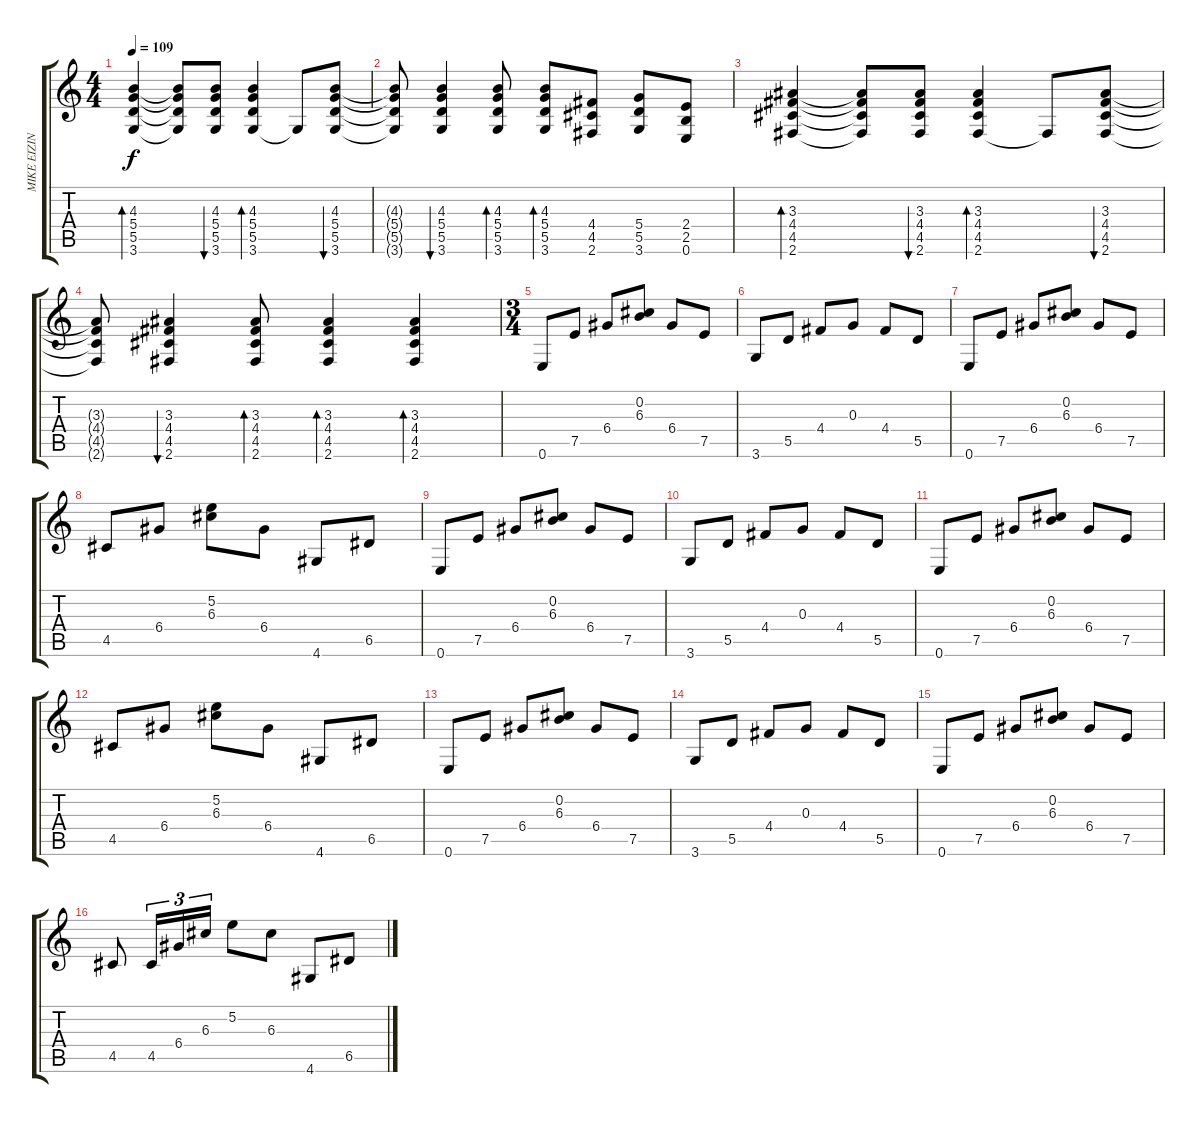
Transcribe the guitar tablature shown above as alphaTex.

\track ("MIKE EIZINGER" "MIKE EIZIN") {instrument electricguitarjazz}
\staff {score tabs}
\tuning (E4 B3 G3 D3 A2 E2) {hide}
\ts (4 4)
\tempo 109
\clef g2
\ks c
(4.3 5.4 5.5 3.6).4{bd 120 dy f} (4.3{t} 5.4{t} 5.5{t} 3.6{t}).8 (4.3 5.4 5.5 3.6).8{bu 60} (4.3 5.4 5.5 3.6).4{bd 120} 3.6{t}.8 (4.3 5.4 5.5 3.6).8{bu 120} |
(4.3{t} 5.4{t} 5.5{t} 3.6{t}).8 (4.3 5.4 5.5 3.6).4{bu 120} (4.3 5.4 5.5 3.6).8{bd 120} (4.3 5.4 5.5 3.6).8{bd 120} (4.4 4.5 2.6).8 (5.4 5.5 3.6).8 (2.4 2.5 0.6).8 |
(3.3 4.4 4.5 2.6).4{bd 120} (3.3{t} 4.4{t} 4.5{t} 2.6{t}).8 (3.3 4.4 4.5 2.6).8{bu 60} (3.3 4.4 4.5 2.6).4{bd 120} 2.6{t}.8 (3.3 4.4 4.5 2.6).8{bu 120} |
(3.3{t} 4.4{t} 4.5{t} 2.6{t}).8 (3.3 4.4 4.5 2.6).4{bu 120} (3.3 4.4 4.5 2.6).8{bd 120} (3.3 4.4 4.5 2.6).4{bd 120} (3.3 4.4 4.5 2.6).4{bd 240} |
\ts (3 4)
0.6.8 7.5.8 6.4.8 (0.2 6.3).8 6.4.8 7.5.8 |
3.6.8 5.5.8 4.4.8 0.3.8 4.4.8 5.5.8 |
0.6.8 7.5.8 6.4.8 (0.2 6.3).8 6.4.8 7.5.8 |
4.5.8 6.4.8 (5.2 6.3).8 6.4.8 4.6.8 6.5.8 |
0.6.8 7.5.8 6.4.8 (0.2 6.3).8 6.4.8 7.5.8 |
3.6.8 5.5.8 4.4.8 0.3.8 4.4.8 5.5.8 |
0.6.8 7.5.8 6.4.8 (0.2 6.3).8 6.4.8 7.5.8 |
4.5.8 6.4.8 (5.2 6.3).8 6.4.8 4.6.8 6.5.8 |
0.6.8 7.5.8 6.4.8 (0.2 6.3).8 6.4.8 7.5.8 |
3.6.8 5.5.8 4.4.8 0.3.8 4.4.8 5.5.8 |
0.6.8 7.5.8 6.4.8 (0.2 6.3).8 6.4.8 7.5.8 |
4.5.8 4.5.16{tu (3 2)} 6.4.16{tu (3 2)} 6.3.16{tu (3 2)} 5.2.8 6.3.8 4.6.8 6.5.8
